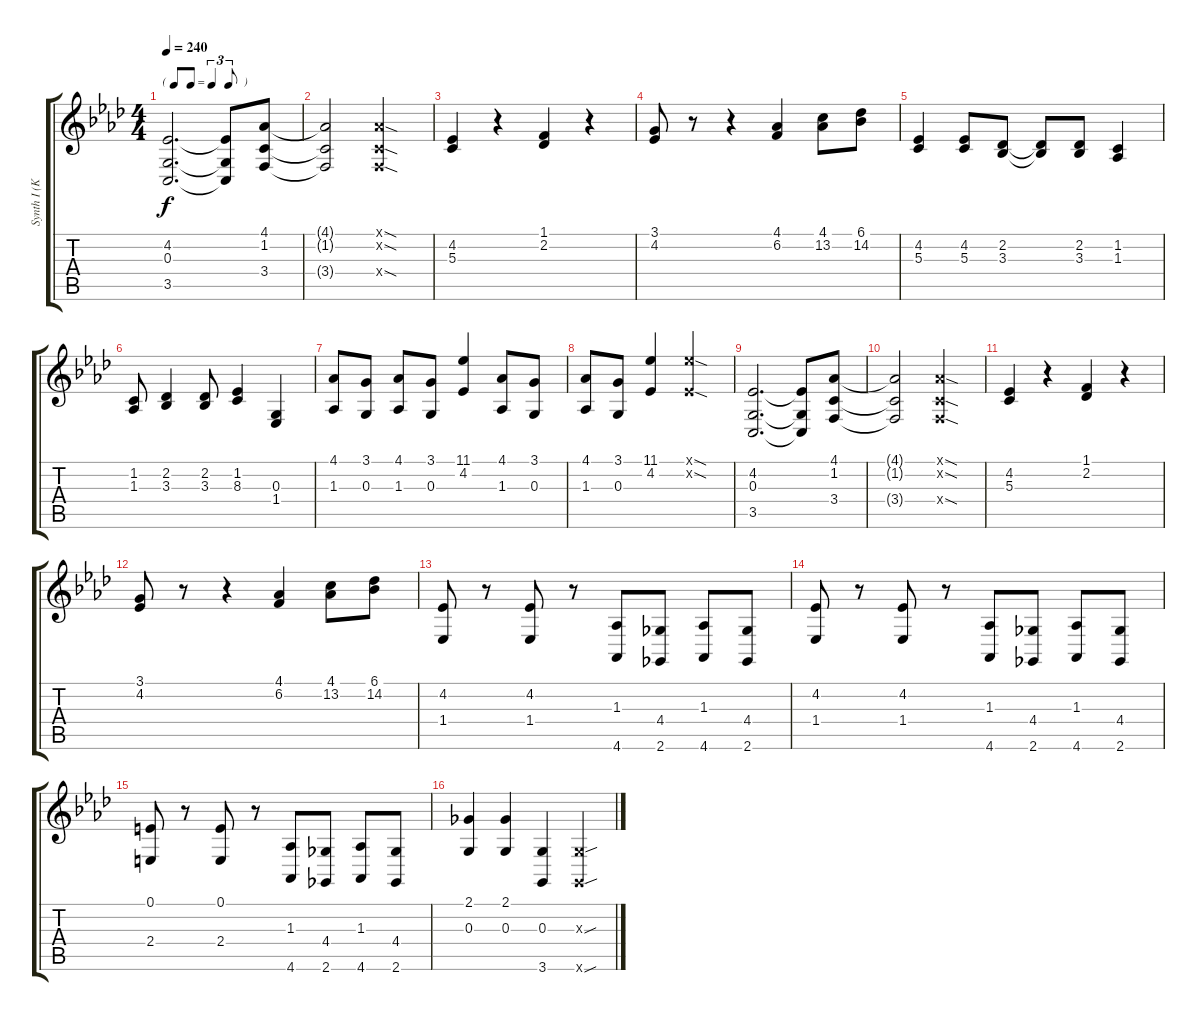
\track ("Synth I (Kotobuki Tsumugi)" "Synth I (K") {instrument drawbarorgan}
\staff {score tabs}
\tuning (E4 B3 G3 D3 A2 E2) {hide}
\ts (4 4)
\tf triplet8th
\tempo 240
\clef g2
\ks ab
(4.2 0.3 3.5).2{d dy f} (4.2{t} 0.3{t} 3.5{t}).8 (4.1 1.2 3.4).8 |
(4.1{t} 1.2{t} 3.4{t}).2 (4.1{sod x} 1.2{sod x} 3.4{sod x}).2 |
(4.2 5.3).4 r.4 (1.1 2.2).4 r.4 |
(3.1 4.2).8 r.8 r.4 (4.1 6.2).4 (4.1 13.2).8 (6.1 14.2).8 |
(4.2 5.3).4 (4.2 5.3).8 (2.2 3.3).8 (2.2{t} 3.3{t}).8 (2.2 3.3).8 (1.2 1.3).4 |
(1.2 1.3).8 (2.2 3.3).4 (2.2 3.3).8 (1.2 8.3).4 (0.3 1.4).4 |
(4.1 1.3).8 (3.1 0.3).8 (4.1 1.3).8 (3.1 0.3).8 (11.1 4.2).4 (4.1 1.3).8 (3.1 0.3).8 |
(4.1 1.3).8 (3.1 0.3).8 (11.1 4.2).4 (11.1{sod x} 4.2{sod x}).2 |
(4.2 0.3 3.5).2{d} (4.2{t} 0.3{t} 3.5{t}).8 (4.1 1.2 3.4).8 |
(4.1{t} 1.2{t} 3.4{t}).2 (4.1{sod x} 1.2{sod x} 3.4{sod x}).2 |
(4.2 5.3).4 r.4 (1.1 2.2).4 r.4 |
(3.1 4.2).8 r.8 r.4 (4.1 6.2).4 (4.1 13.2).8 (6.1 14.2).8 |
(4.2 1.4).8 r.8 (4.2 1.4).8 r.8 (1.3 4.6).8 (4.4 2.6).8 (1.3 4.6).8 (4.4 2.6).8 |
(4.2 1.4).8 r.8 (4.2 1.4).8 r.8 (1.3 4.6).8 (4.4 2.6).8 (1.3 4.6).8 (4.4 2.6).8 |
(0.1 2.4).8 r.8 (0.1 2.4).8 r.8 (1.3 4.6).8 (4.4 2.6).8 (1.3 4.6).8 (4.4 2.6).8 |
(2.1 0.3).4 (2.1 0.3).4 (0.3 3.6).4 (0.3{sou x} 3.6{sou x}).4
